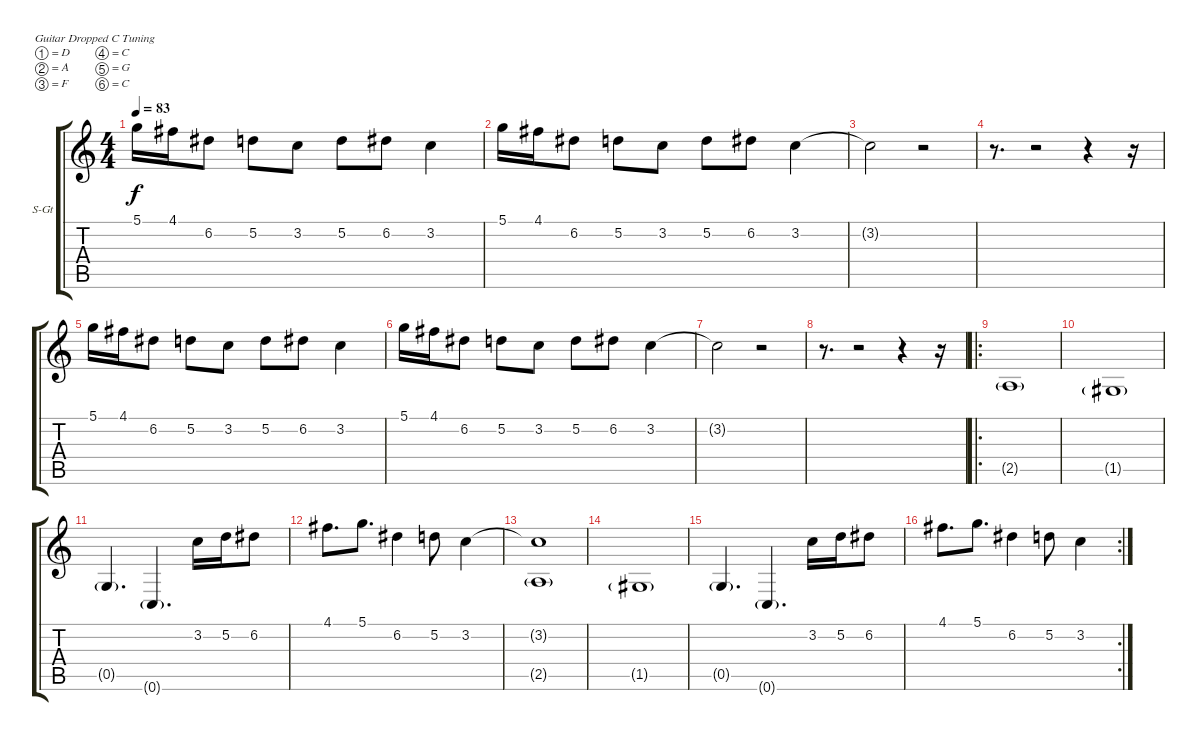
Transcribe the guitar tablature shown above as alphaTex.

\bracketExtendMode groupsimilarinstruments
\firstSystemTrackNameOrientation horizontal
\otherSystemsTrackNameOrientation horizontal
\track ("Frank Delgado" "S-Gt") {instrument sitar}
\staff {score tabs}
\tuning (D4 A3 F3 C3 G2 C2)
\displaytranspose 12
\ts (4 4)
\tempo 83
\clef g2
\ks c
5.1.16{dy f} 4.1.16 6.2.8 5.2.8 3.2.8 5.2.8 6.2.8 3.2.4 |
5.1.16 4.1.16 6.2.8 5.2.8 3.2.8 5.2.8 6.2.8 3.2.4 |
3.2{t}.2 r.2 |
r.8{d} r.2 r.4 r.16 |
5.1.16 4.1.16 6.2.8 5.2.8 3.2.8 5.2.8 6.2.8 3.2.4 |
5.1.16 4.1.16 6.2.8 5.2.8 3.2.8 5.2.8 6.2.8 3.2.4 |
3.2{t}.2 r.2 |
r.8{d} r.2 r.4 r.16 |
\ro
2.5{g}.1 |
1.5{g}.1 |
0.5{g}.4{d} 0.6{g}.4{d} 3.2.16 5.2.16 6.2.8 |
4.1.8{d} 5.1.8{d} 6.2.4 5.2.8 3.2.4 |
(3.2{t} 2.5{g}).1 |
1.5{g}.1 |
0.5{g}.4{d} 0.6{g}.4{d} 3.2.16 5.2.16 6.2.8 |
\rc 2
4.1.8{d} 5.1.8{d} 6.2.4 5.2.8 3.2.4
